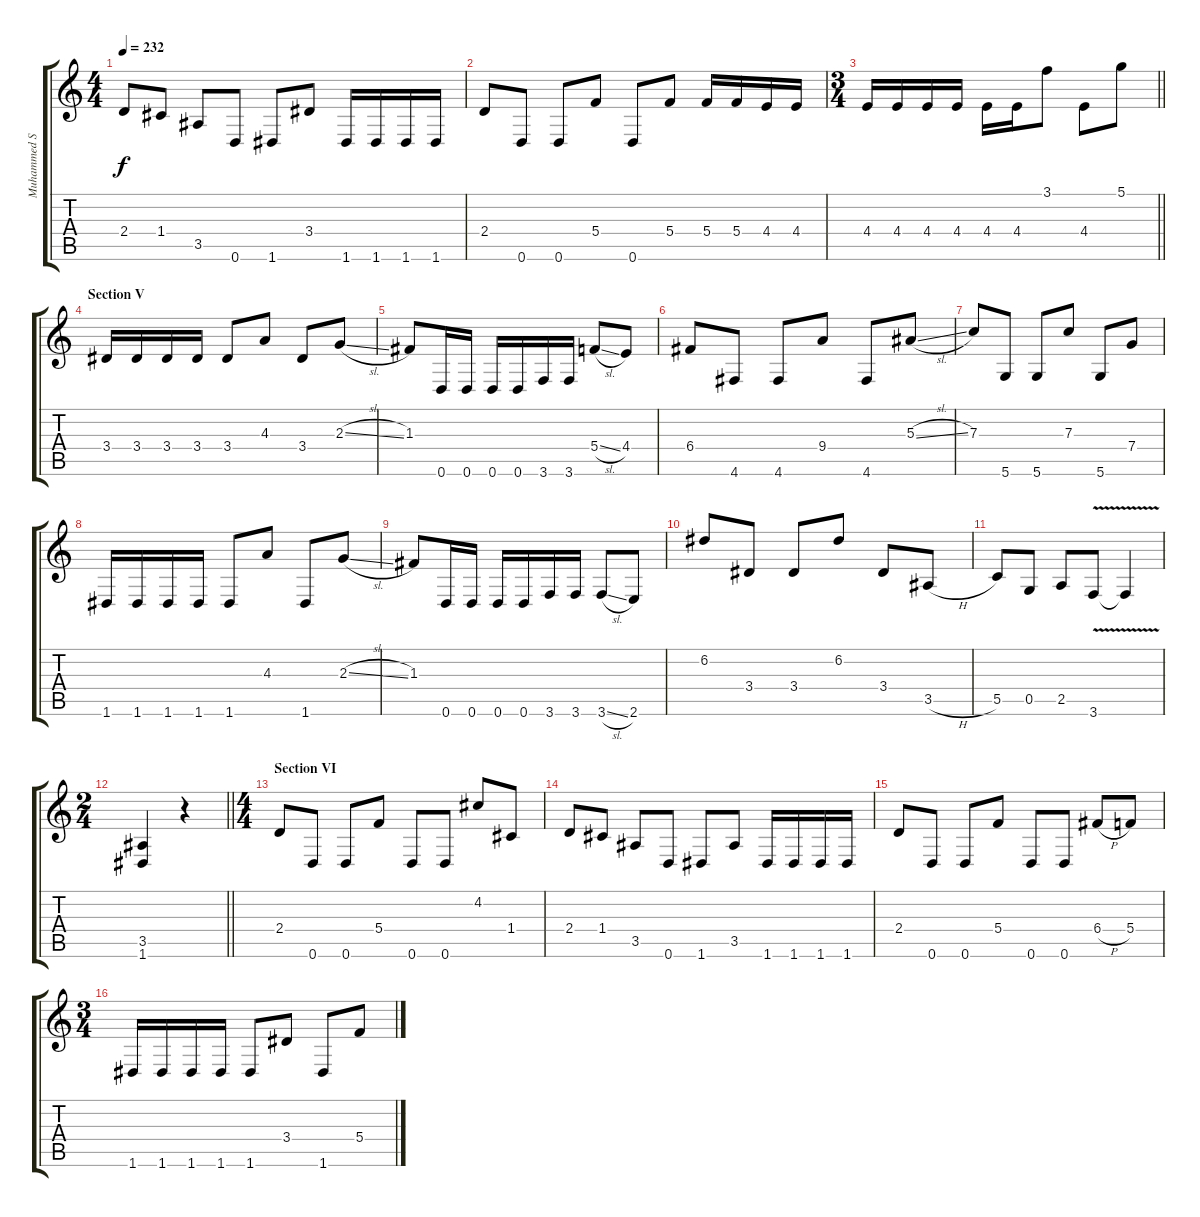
\track ("Muhammed Suicmez" "Muhammed S") {instrument distortionguitar}
\staff {score tabs}
\tuning (D4 A3 F3 C3 G2 D2) {hide}
\ts (4 4)
\tempo 232
\clef g2
\ks c
2.4.8{dy f} 1.4.8 3.5.8 0.6.8 1.6.8 3.4.8 1.6.16 1.6.16 1.6.16 1.6.16 |
2.4.8 0.6.8 0.6.8 5.4.8 0.6.8 5.4.8 5.4.16 5.4.16 4.4.16 4.4.16 |
\ts (3 4)
\barLineRight lightlight
4.4.16 4.4.16 4.4.16 4.4.16 4.4.16 4.4.16 3.1.8 4.4.8 5.1.8 |
\section ("" "Section V")
3.4.16 3.4.16 3.4.16 3.4.16 3.4.8 4.3.8 3.4.8 2.3{sl}.8 |
1.3.8 0.6.16 0.6.16 0.6.16 0.6.16 3.6.16 3.6.16 5.4{sl}.8 4.4.8 |
6.4.8 4.6.8 4.6.8 9.4.8 4.6.8 5.3{sl}.8 |
7.3.8 5.6.8 5.6.8 7.3.8 5.6.8 7.4.8 |
1.6.16 1.6.16 1.6.16 1.6.16 1.6.8 4.3.8 1.6.8 2.3{sl}.8 |
1.3.8 0.6.16 0.6.16 0.6.16 0.6.16 3.6.16 3.6.16 3.6{sl}.8 2.6.8 |
6.2.8 3.4.8 3.4.8 6.2.8 3.4.8 3.5{h}.8 |
5.5.8 0.5.8 2.5.8 3.6{v}.8 3.6{t}.4 |
\ts (2 4)
\barLineRight lightlight
(3.5 1.6).4 r.4 |
\ts (4 4)
\section ("" "Section VI")
2.4.8 0.6.8 0.6.8 5.4.8 0.6.8 0.6.8 4.2.8 1.4.8 |
2.4.8 1.4.8 3.5.8 0.6.8 1.6.8 3.5.8 1.6.16 1.6.16 1.6.16 1.6.16 |
2.4.8 0.6.8 0.6.8 5.4.8 0.6.8 0.6.8 6.4{h}.8 5.4.8 |
\ts (3 4)
1.6.16 1.6.16 1.6.16 1.6.16 1.6.8 3.4.8 1.6.8 5.4.8
